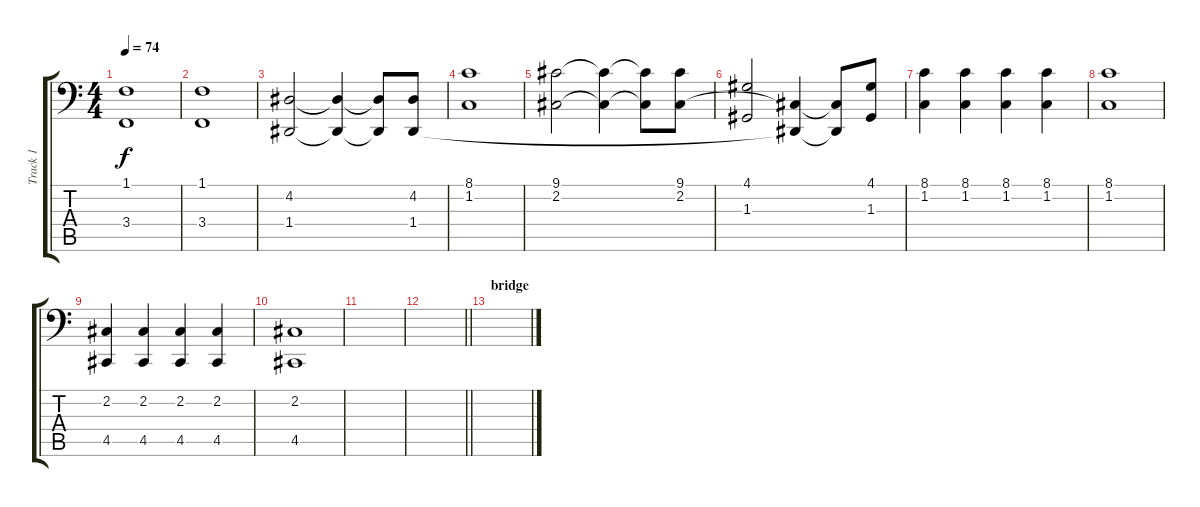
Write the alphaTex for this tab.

\track ("Track 1" "Track 1") {instrument acousticgrandpiano}
\staff {score tabs}
\tuning (E3 B2 G2 D2 A1 E1) {hide}
\ts (4 4)
\tempo 74
\clef f4
\ks c
(1.1 3.4).1{dy f} |
(1.1 3.4).1 |
(4.2 1.4).2 (4.2{t} 1.4{t}).4 (4.2{t} 1.4{t}).8 (4.2 1.4).8 |
(8.1 1.2).1 |
(9.1 2.2).2 (9.1{t} 2.2{t}).4 (9.1{t} 2.2{t}).8 (9.1 2.2).8 |
(4.1 1.3).2 (2.2{t} 1.4{t}).4 (2.2{t} 1.4{t}).8 (4.1 1.3).8 |
(8.1 1.2).4 (8.1 1.2).4 (8.1 1.2).4 (8.1 1.2).4 |
(8.1 1.2).1 |
(2.2 4.5).4 (2.2 4.5).4 (2.2 4.5).4 (2.2 4.5).4 |
(2.2 4.5).1 |
|
\barLineRight lightlight
|
\section ("" "bridge")
